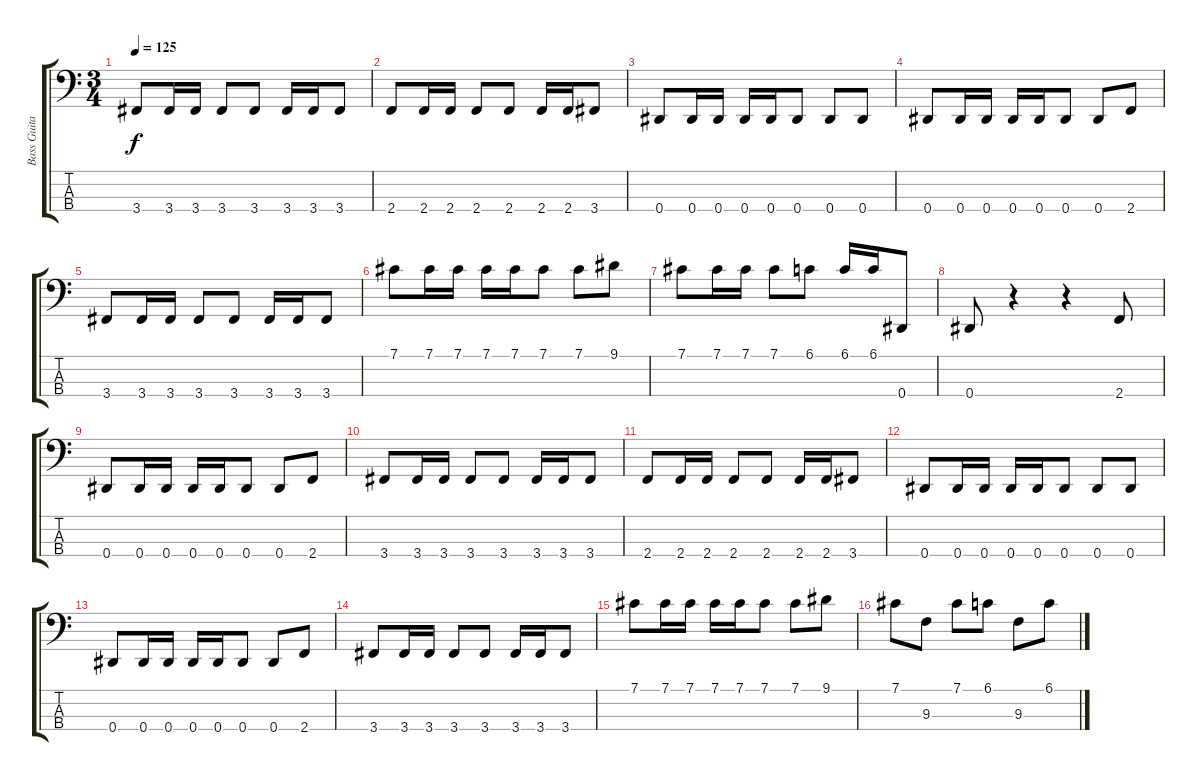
\track ("Bass Guitar" "Bass Guita") {instrument electricbassfinger}
\staff {score tabs}
\tuning (Gb2 Db2 Ab1 Eb1) {hide}
\ts (3 4)
\tempo 125
\clef f4
\ks c
3.4.8{dy f} 3.4.16 3.4.16 3.4.8 3.4.8 3.4.16 3.4.16 3.4.8 |
2.4.8 2.4.16 2.4.16 2.4.8 2.4.8 2.4.16 2.4.16 3.4.8 |
0.4.8 0.4.16 0.4.16 0.4.16 0.4.16 0.4.8 0.4.8 0.4.8 |
0.4.8 0.4.16 0.4.16 0.4.16 0.4.16 0.4.8 0.4.8 2.4.8 |
3.4.8 3.4.16 3.4.16 3.4.8 3.4.8 3.4.16 3.4.16 3.4.8 |
7.1.8 7.1.16 7.1.16 7.1.16 7.1.16 7.1.8 7.1.8 9.1.8 |
7.1.8 7.1.16 7.1.16 7.1.8 6.1.8 6.1.16 6.1.16 0.4.8 |
0.4.8 r.4 r.4 2.4.8 |
0.4.8 0.4.16 0.4.16 0.4.16 0.4.16 0.4.8 0.4.8 2.4.8 |
3.4.8 3.4.16 3.4.16 3.4.8 3.4.8 3.4.16 3.4.16 3.4.8 |
2.4.8 2.4.16 2.4.16 2.4.8 2.4.8 2.4.16 2.4.16 3.4.8 |
0.4.8 0.4.16 0.4.16 0.4.16 0.4.16 0.4.8 0.4.8 0.4.8 |
0.4.8 0.4.16 0.4.16 0.4.16 0.4.16 0.4.8 0.4.8 2.4.8 |
3.4.8 3.4.16 3.4.16 3.4.8 3.4.8 3.4.16 3.4.16 3.4.8 |
7.1.8 7.1.16 7.1.16 7.1.16 7.1.16 7.1.8 7.1.8 9.1.8 |
7.1.8 9.3.8 7.1.8 6.1.8 9.3.8 6.1.8
